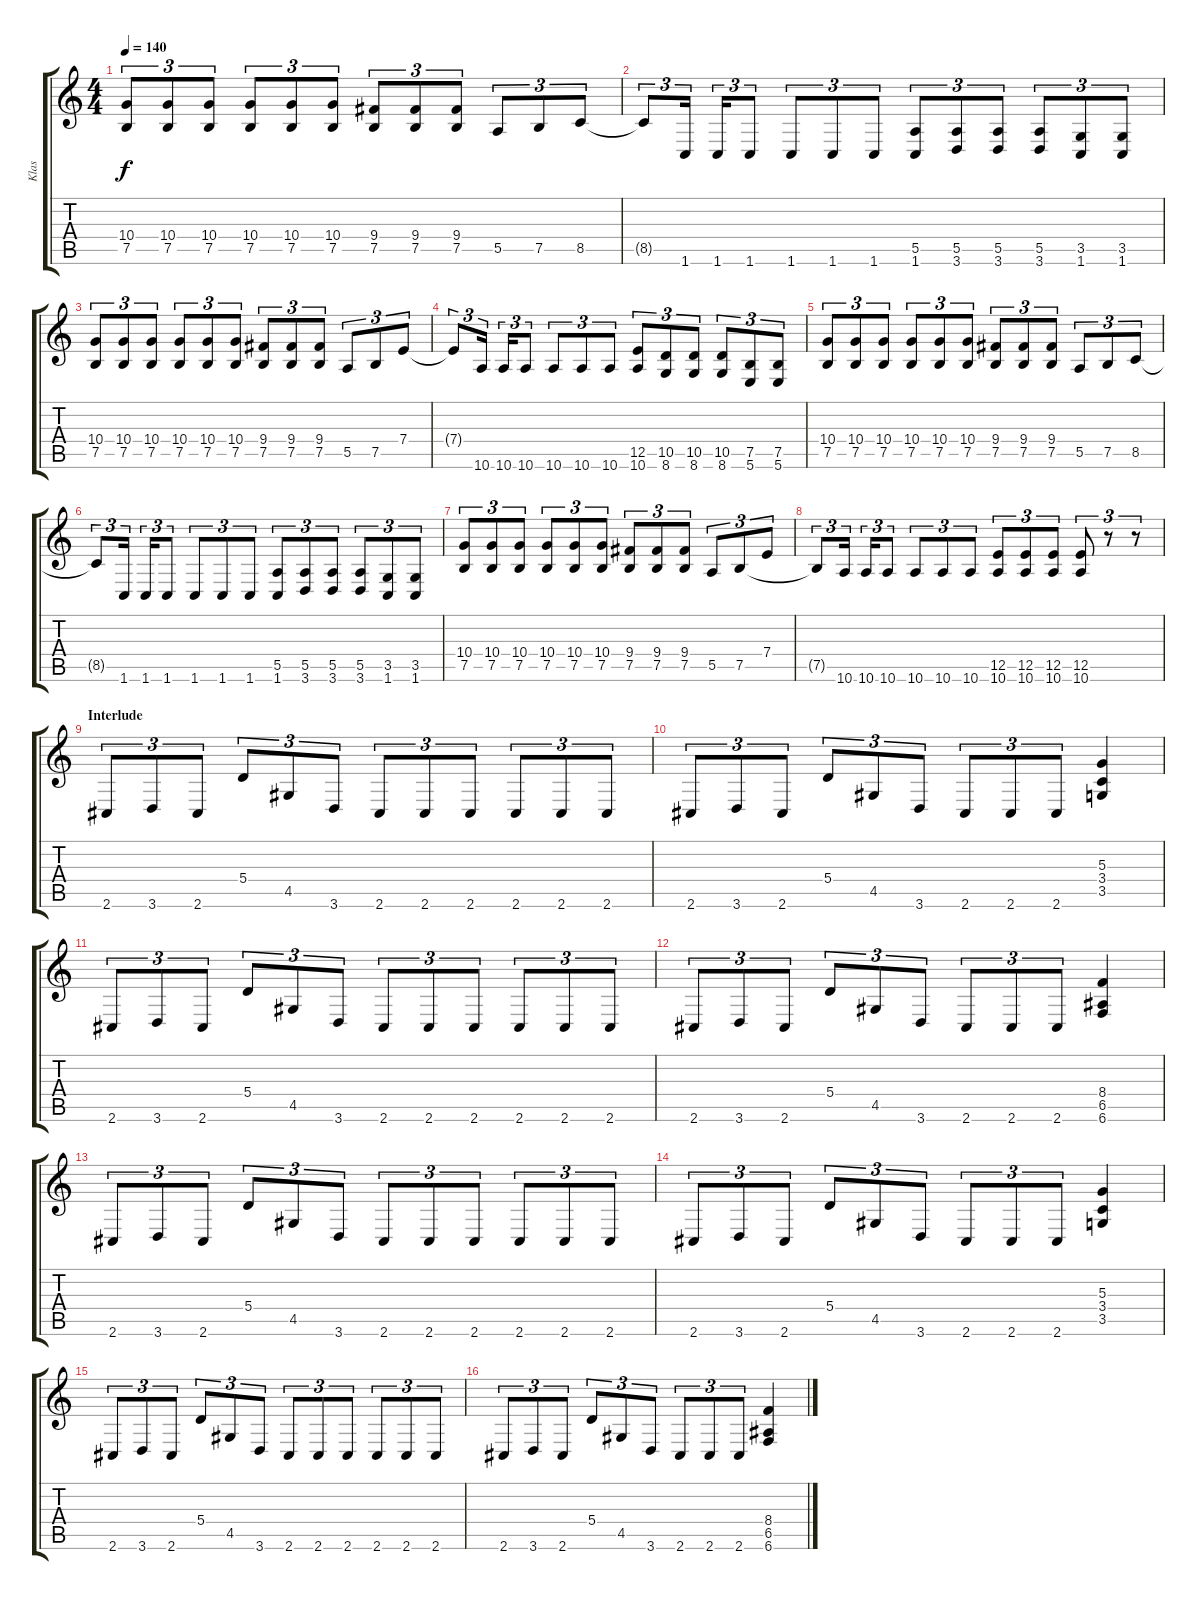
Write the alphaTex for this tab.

\track ("Klas" "Klas") {instrument distortionguitar}
\staff {score tabs}
\tuning (B3 Gb3 D3 A2 E2 B1) {hide}
\ts (4 4)
\tempo 140
\clef g2
\ks c
(10.4 7.5).8{tu (3 2) dy f} (10.4 7.5).8{tu (3 2)} (10.4 7.5).8{tu (3 2)} (10.4 7.5).8{tu (3 2)} (10.4 7.5).8{tu (3 2)} (10.4 7.5).8{tu (3 2)} (9.4 7.5).8{tu (3 2)} (9.4 7.5).8{tu (3 2)} (9.4 7.5).8{tu (3 2)} 5.5.8{tu (3 2)} 7.5.8{tu (3 2)} 8.5.8{tu (3 2)} |
8.5{t}.8{tu (3 2)} 1.6.16{tu (3 2)} 1.6.16{tu (3 2)} 1.6.8{tu (3 2)} 1.6.8{tu (3 2)} 1.6.8{tu (3 2)} 1.6.8{tu (3 2)} (5.5 1.6).8{tu (3 2)} (5.5 3.6).8{tu (3 2)} (5.5 3.6).8{tu (3 2)} (5.5 3.6).8{tu (3 2)} (3.5 1.6).8{tu (3 2)} (3.5 1.6).8{tu (3 2)} |
(10.4 7.5).8{tu (3 2)} (10.4 7.5).8{tu (3 2)} (10.4 7.5).8{tu (3 2)} (10.4 7.5).8{tu (3 2)} (10.4 7.5).8{tu (3 2)} (10.4 7.5).8{tu (3 2)} (9.4 7.5).8{tu (3 2)} (9.4 7.5).8{tu (3 2)} (9.4 7.5).8{tu (3 2)} 5.5.8{tu (3 2)} 7.5.8{tu (3 2)} 7.4.8{tu (3 2)} |
7.4{t}.8{tu (3 2)} 10.6.16{tu (3 2)} 10.6.16{tu (3 2)} 10.6.8{tu (3 2)} 10.6.8{tu (3 2)} 10.6.8{tu (3 2)} 10.6.8{tu (3 2)} (12.5 10.6).8{tu (3 2)} (10.5 8.6).8{tu (3 2)} (10.5 8.6).8{tu (3 2)} (10.5 8.6).8{tu (3 2)} (7.5 5.6).8{tu (3 2)} (7.5 5.6).8{tu (3 2)} |
(10.4 7.5).8{tu (3 2)} (10.4 7.5).8{tu (3 2)} (10.4 7.5).8{tu (3 2)} (10.4 7.5).8{tu (3 2)} (10.4 7.5).8{tu (3 2)} (10.4 7.5).8{tu (3 2)} (9.4 7.5).8{tu (3 2)} (9.4 7.5).8{tu (3 2)} (9.4 7.5).8{tu (3 2)} 5.5.8{tu (3 2)} 7.5.8{tu (3 2)} 8.5.8{tu (3 2)} |
8.5{t}.8{tu (3 2)} 1.6.16{tu (3 2)} 1.6.16{tu (3 2)} 1.6.8{tu (3 2)} 1.6.8{tu (3 2)} 1.6.8{tu (3 2)} 1.6.8{tu (3 2)} (5.5 1.6).8{tu (3 2)} (5.5 3.6).8{tu (3 2)} (5.5 3.6).8{tu (3 2)} (5.5 3.6).8{tu (3 2)} (3.5 1.6).8{tu (3 2)} (3.5 1.6).8{tu (3 2)} |
(10.4 7.5).8{tu (3 2)} (10.4 7.5).8{tu (3 2)} (10.4 7.5).8{tu (3 2)} (10.4 7.5).8{tu (3 2)} (10.4 7.5).8{tu (3 2)} (10.4 7.5).8{tu (3 2)} (9.4 7.5).8{tu (3 2)} (9.4 7.5).8{tu (3 2)} (9.4 7.5).8{tu (3 2)} 5.5.8{tu (3 2)} 7.5.8{tu (3 2)} 7.4.8{tu (3 2)} |
7.5{t}.8{tu (3 2)} 10.6.16{tu (3 2)} 10.6.16{tu (3 2)} 10.6.8{tu (3 2)} 10.6.8{tu (3 2)} 10.6.8{tu (3 2)} 10.6.8{tu (3 2)} (12.5 10.6).8{tu (3 2)} (12.5 10.6).8{tu (3 2)} (12.5 10.6).8{tu (3 2)} (12.5 10.6).8{tu (3 2)} r.8{tu (3 2)} r.8{tu (3 2)} |
\section ("" "Interlude")
2.6.8{tu (3 2)} 3.6.8{tu (3 2)} 2.6.8{tu (3 2)} 5.4.8{tu (3 2)} 4.5.8{tu (3 2)} 3.6.8{tu (3 2)} 2.6.8{tu (3 2)} 2.6.8{tu (3 2)} 2.6.8{tu (3 2)} 2.6.8{tu (3 2)} 2.6.8{tu (3 2)} 2.6.8{tu (3 2)} |
2.6.8{tu (3 2)} 3.6.8{tu (3 2)} 2.6.8{tu (3 2)} 5.4.8{tu (3 2)} 4.5.8{tu (3 2)} 3.6.8{tu (3 2)} 2.6.8{tu (3 2)} 2.6.8{tu (3 2)} 2.6.8{tu (3 2)} (5.3 3.4 3.5).4 |
2.6.8{tu (3 2)} 3.6.8{tu (3 2)} 2.6.8{tu (3 2)} 5.4.8{tu (3 2)} 4.5.8{tu (3 2)} 3.6.8{tu (3 2)} 2.6.8{tu (3 2)} 2.6.8{tu (3 2)} 2.6.8{tu (3 2)} 2.6.8{tu (3 2)} 2.6.8{tu (3 2)} 2.6.8{tu (3 2)} |
2.6.8{tu (3 2)} 3.6.8{tu (3 2)} 2.6.8{tu (3 2)} 5.4.8{tu (3 2)} 4.5.8{tu (3 2)} 3.6.8{tu (3 2)} 2.6.8{tu (3 2)} 2.6.8{tu (3 2)} 2.6.8{tu (3 2)} (8.4 6.5 6.6).4 |
2.6.8{tu (3 2)} 3.6.8{tu (3 2)} 2.6.8{tu (3 2)} 5.4.8{tu (3 2)} 4.5.8{tu (3 2)} 3.6.8{tu (3 2)} 2.6.8{tu (3 2)} 2.6.8{tu (3 2)} 2.6.8{tu (3 2)} 2.6.8{tu (3 2)} 2.6.8{tu (3 2)} 2.6.8{tu (3 2)} |
2.6.8{tu (3 2)} 3.6.8{tu (3 2)} 2.6.8{tu (3 2)} 5.4.8{tu (3 2)} 4.5.8{tu (3 2)} 3.6.8{tu (3 2)} 2.6.8{tu (3 2)} 2.6.8{tu (3 2)} 2.6.8{tu (3 2)} (5.3 3.4 3.5).4 |
2.6.8{tu (3 2)} 3.6.8{tu (3 2)} 2.6.8{tu (3 2)} 5.4.8{tu (3 2)} 4.5.8{tu (3 2)} 3.6.8{tu (3 2)} 2.6.8{tu (3 2)} 2.6.8{tu (3 2)} 2.6.8{tu (3 2)} 2.6.8{tu (3 2)} 2.6.8{tu (3 2)} 2.6.8{tu (3 2)} |
2.6.8{tu (3 2)} 3.6.8{tu (3 2)} 2.6.8{tu (3 2)} 5.4.8{tu (3 2)} 4.5.8{tu (3 2)} 3.6.8{tu (3 2)} 2.6.8{tu (3 2)} 2.6.8{tu (3 2)} 2.6.8{tu (3 2)} (8.4 6.5 6.6).4
